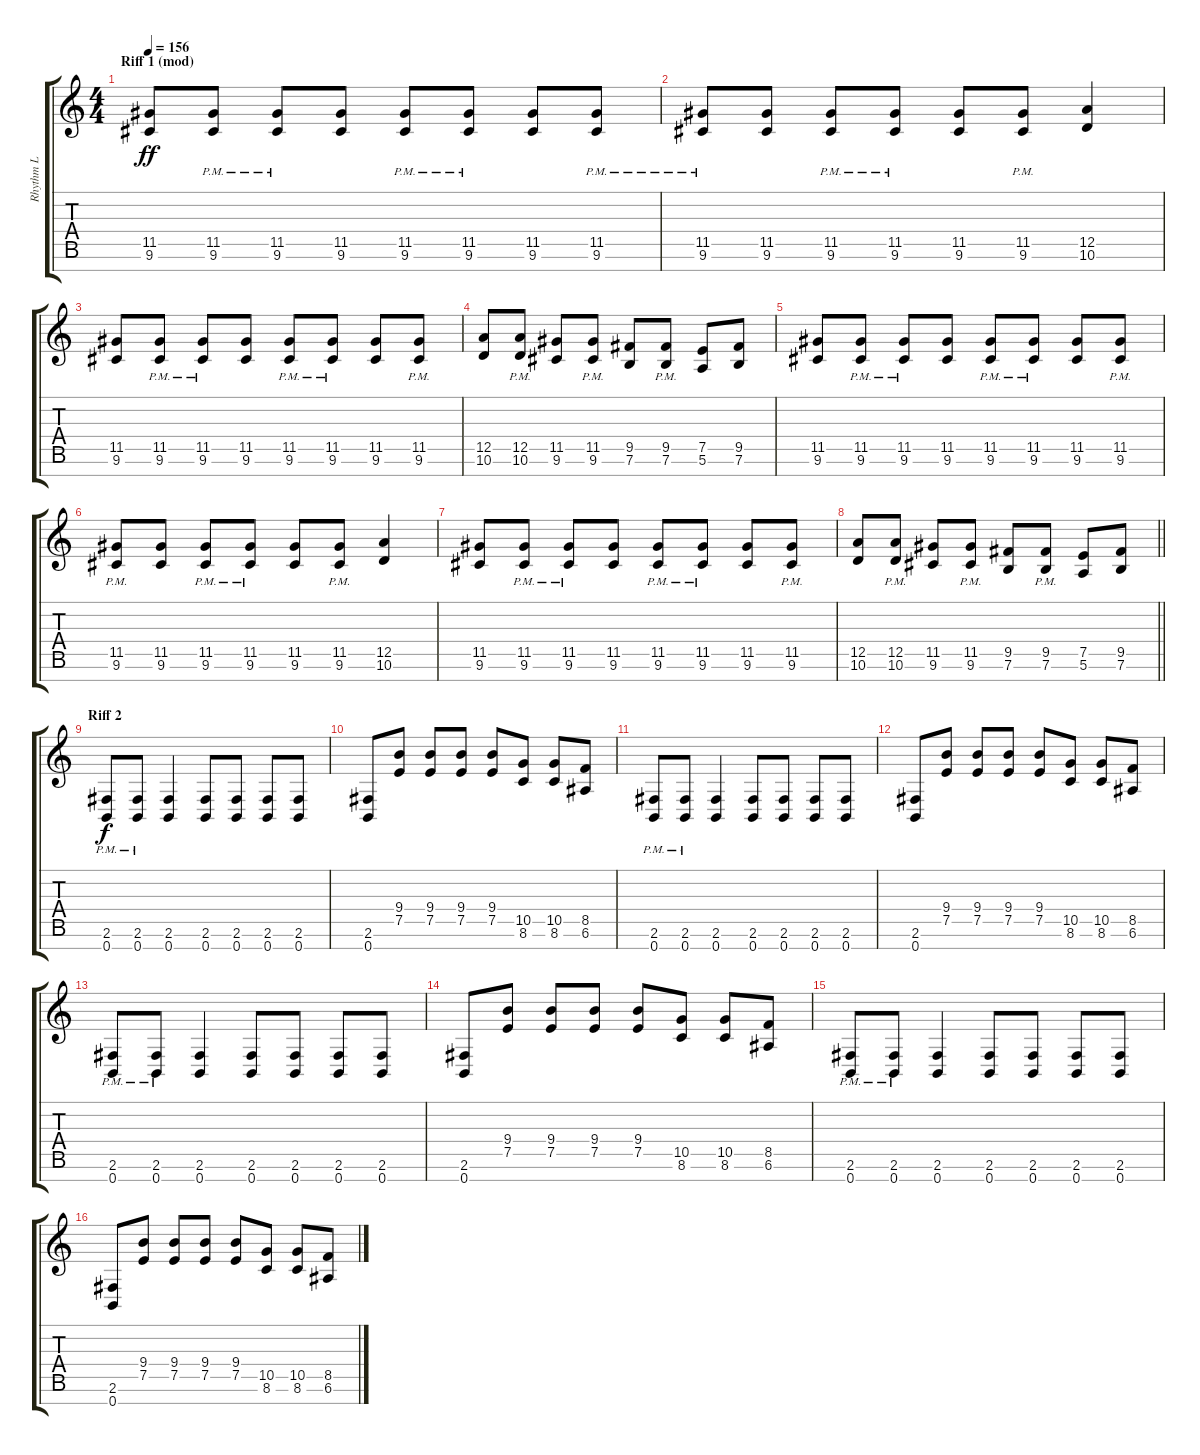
\track ("Rhythm L" "Rhythm L") {instrument distortionguitar}
\staff {score tabs}
\tuning (E4 B3 G3 D3 A2 E2 B1) {hide}
\ts (4 4)
\section ("" "Riff 1 (mod)")
\tempo 156
\clef g2
\ks c
(11.5 9.6).8{dy ff} (11.5{pm} 9.6{pm}).8 (11.5{pm} 9.6{pm}).8 (11.5 9.6).8 (11.5{pm} 9.6{pm}).8 (11.5{pm} 9.6{pm}).8 (11.5 9.6).8 (11.5{pm} 9.6{pm}).8 |
(11.5{pm} 9.6{pm}).8 (11.5 9.6).8 (11.5{pm} 9.6{pm}).8 (11.5{pm} 9.6{pm}).8 (11.5 9.6).8 (11.5{pm} 9.6{pm}).8 (12.5 10.6).4 |
(11.5 9.6).8 (11.5{pm} 9.6{pm}).8 (11.5{pm} 9.6{pm}).8 (11.5 9.6).8 (11.5{pm} 9.6{pm}).8 (11.5{pm} 9.6{pm}).8 (11.5 9.6).8 (11.5{pm} 9.6{pm}).8 |
(12.5 10.6).8 (12.5{pm} 10.6{pm}).8 (11.5 9.6).8 (11.5{pm} 9.6{pm}).8 (9.5 7.6).8 (9.5{pm} 7.6{pm}).8 (7.5 5.6).8 (9.5 7.6).8 |
(11.5 9.6).8 (11.5{pm} 9.6{pm}).8 (11.5{pm} 9.6{pm}).8 (11.5 9.6).8 (11.5{pm} 9.6{pm}).8 (11.5{pm} 9.6{pm}).8 (11.5 9.6).8 (11.5{pm} 9.6{pm}).8 |
(11.5{pm} 9.6{pm}).8 (11.5 9.6).8 (11.5{pm} 9.6{pm}).8 (11.5{pm} 9.6{pm}).8 (11.5 9.6).8 (11.5{pm} 9.6{pm}).8 (12.5 10.6).4 |
(11.5 9.6).8 (11.5{pm} 9.6{pm}).8 (11.5{pm} 9.6{pm}).8 (11.5 9.6).8 (11.5{pm} 9.6{pm}).8 (11.5{pm} 9.6{pm}).8 (11.5 9.6).8 (11.5{pm} 9.6{pm}).8 |
\barLineRight lightlight
(12.5 10.6).8 (12.5{pm} 10.6{pm}).8 (11.5 9.6).8 (11.5{pm} 9.6{pm}).8 (9.5 7.6).8 (9.5{pm} 7.6{pm}).8 (7.5 5.6).8 (9.5 7.6).8 |
\section ("" "Riff 2")
(2.6{pm} 0.7{pm}).8{dy f} (2.6{pm} 0.7{pm}).8 (2.6 0.7).4 (2.6 0.7).8 (2.6 0.7).8 (2.6 0.7).8 (2.6 0.7).8 |
(2.6 0.7).8 (9.4 7.5).8 (9.4 7.5).8 (9.4 7.5).8 (9.4 7.5).8 (10.5 8.6).8 (10.5 8.6).8 (8.5 6.6).8 |
(2.6{pm} 0.7{pm}).8 (2.6{pm} 0.7{pm}).8 (2.6 0.7).4 (2.6 0.7).8 (2.6 0.7).8 (2.6 0.7).8 (2.6 0.7).8 |
(2.6 0.7).8 (9.4 7.5).8 (9.4 7.5).8 (9.4 7.5).8 (9.4 7.5).8 (10.5 8.6).8 (10.5 8.6).8 (8.5 6.6).8 |
(2.6{pm} 0.7{pm}).8 (2.6{pm} 0.7{pm}).8 (2.6 0.7).4 (2.6 0.7).8 (2.6 0.7).8 (2.6 0.7).8 (2.6 0.7).8 |
(2.6 0.7).8 (9.4 7.5).8 (9.4 7.5).8 (9.4 7.5).8 (9.4 7.5).8 (10.5 8.6).8 (10.5 8.6).8 (8.5 6.6).8 |
(2.6{pm} 0.7{pm}).8 (2.6{pm} 0.7{pm}).8 (2.6 0.7).4 (2.6 0.7).8 (2.6 0.7).8 (2.6 0.7).8 (2.6 0.7).8 |
(2.6 0.7).8 (9.4 7.5).8 (9.4 7.5).8 (9.4 7.5).8 (9.4 7.5).8 (10.5 8.6).8 (10.5 8.6).8 (8.5 6.6).8
